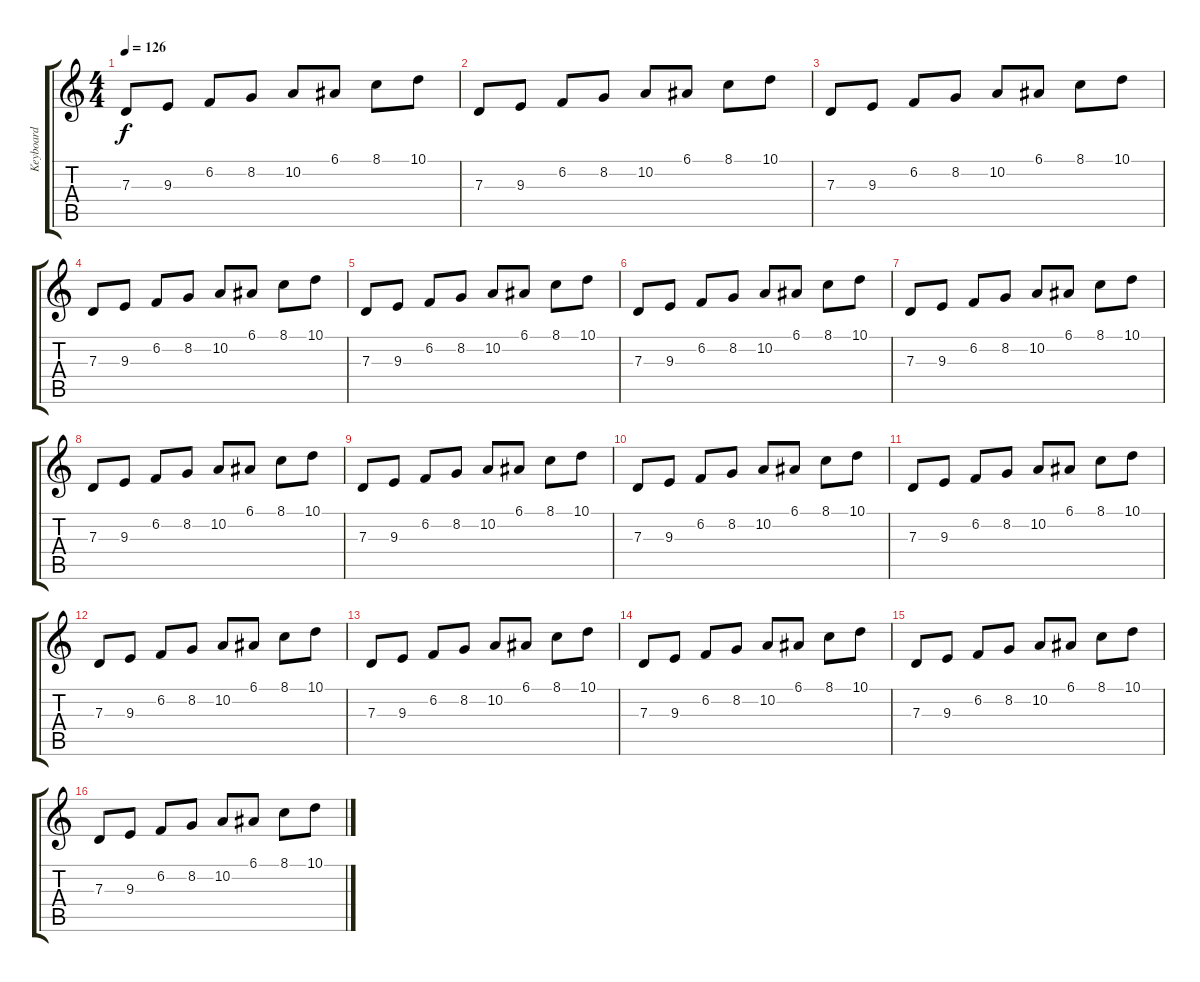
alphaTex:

\track ("Keyboard" "Keyboard") {instrument acousticgrandpiano}
\staff {score tabs}
\tuning (E4 B3 G3 D3 A2 D2) {hide}
\ts (4 4)
\tempo 126
\clef g2
\ks c
7.3.8{dy f volume 4} 9.3.8 6.2.8 8.2.8 10.2.8 6.1.8 8.1.8 10.1.8 |
7.3.8 9.3.8{volume 13} 6.2.8 8.2.8 10.2.8 6.1.8 8.1.8 10.1.8 |
7.3.8 9.3.8 6.2.8 8.2.8 10.2.8 6.1.8 8.1.8 10.1.8 |
7.3.8 9.3.8 6.2.8 8.2.8 10.2.8 6.1.8 8.1.8 10.1.8 |
7.3.8{volume 4} 9.3.8 6.2.8 8.2.8 10.2.8 6.1.8 8.1.8 10.1.8 |
7.3.8 9.3.8{volume 13} 6.2.8 8.2.8 10.2.8 6.1.8 8.1.8 10.1.8 |
7.3.8 9.3.8 6.2.8 8.2.8 10.2.8 6.1.8 8.1.8 10.1.8 |
7.3.8 9.3.8 6.2.8 8.2.8 10.2.8 6.1.8 8.1.8 10.1.8 |
7.3.8{volume 4} 9.3.8 6.2.8 8.2.8 10.2.8 6.1.8 8.1.8 10.1.8 |
7.3.8 9.3.8{volume 13} 6.2.8 8.2.8 10.2.8 6.1.8 8.1.8 10.1.8 |
7.3.8 9.3.8 6.2.8 8.2.8 10.2.8 6.1.8 8.1.8 10.1.8 |
7.3.8 9.3.8 6.2.8 8.2.8 10.2.8 6.1.8 8.1.8 10.1.8 |
7.3.8{volume 4} 9.3.8 6.2.8 8.2.8 10.2.8 6.1.8 8.1.8 10.1.8 |
7.3.8 9.3.8{volume 13} 6.2.8 8.2.8 10.2.8 6.1.8 8.1.8 10.1.8 |
7.3.8 9.3.8 6.2.8 8.2.8 10.2.8 6.1.8 8.1.8 10.1.8 |
7.3.8 9.3.8 6.2.8 8.2.8 10.2.8 6.1.8 8.1.8 10.1.8
